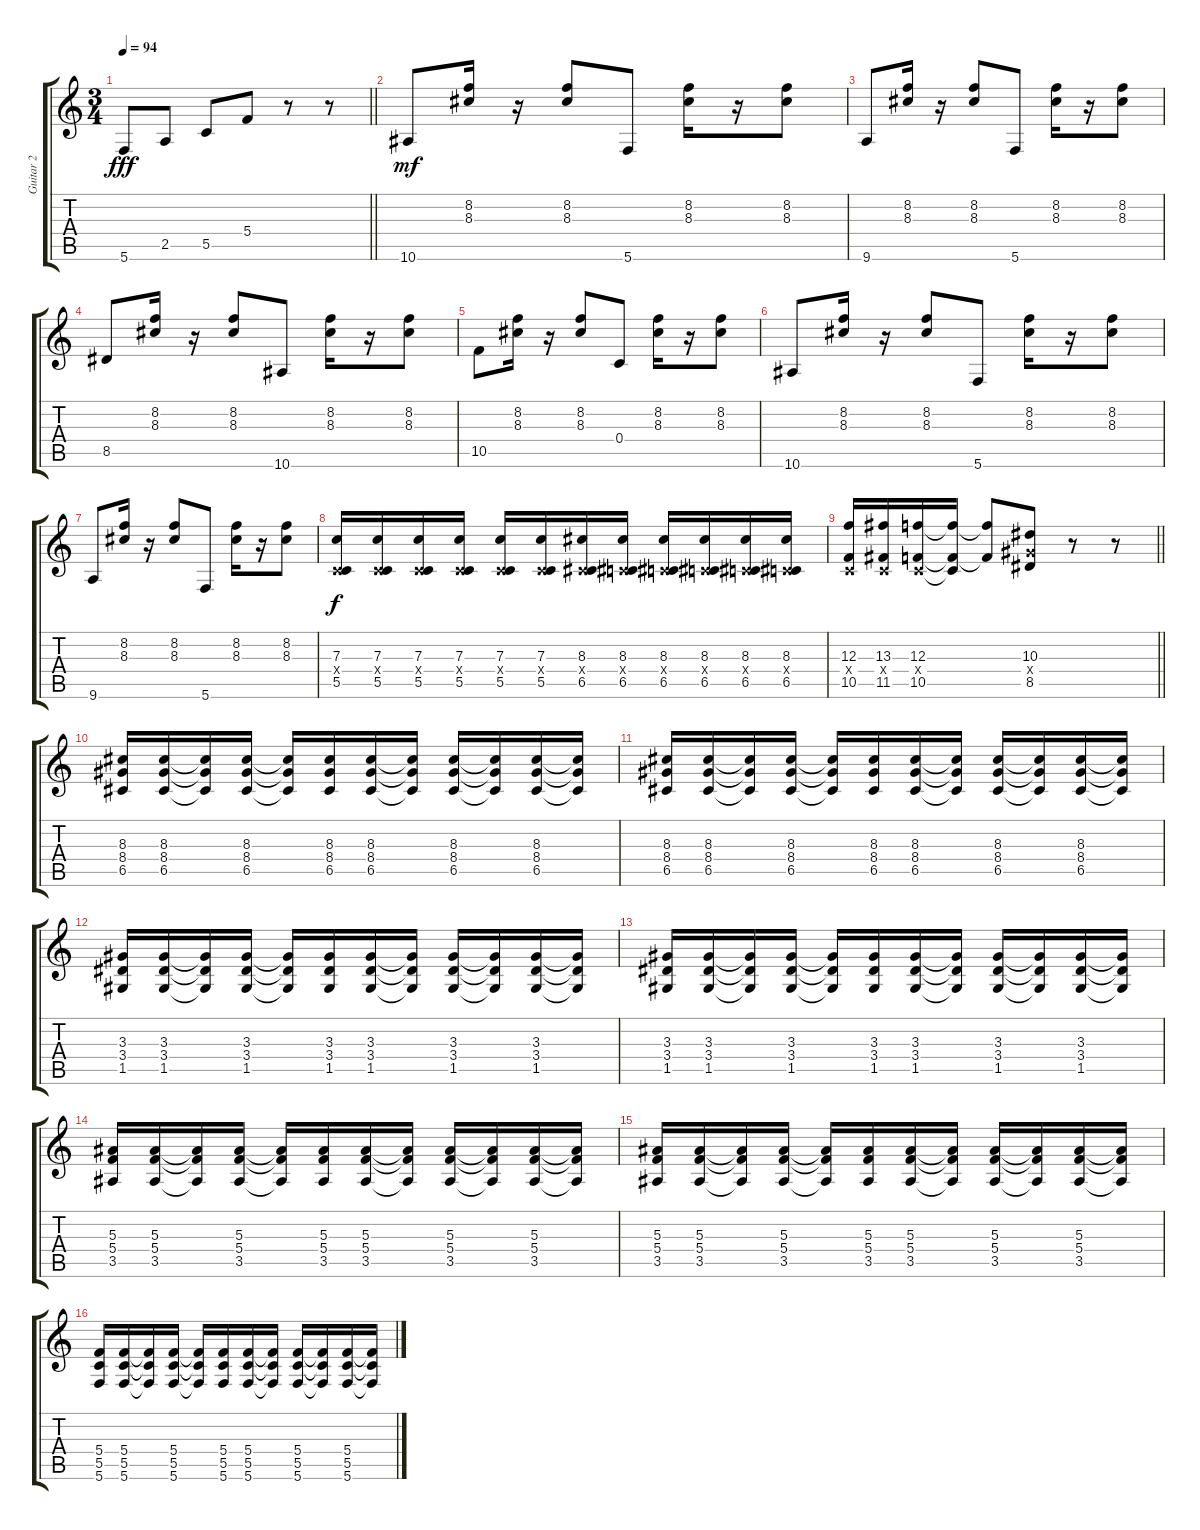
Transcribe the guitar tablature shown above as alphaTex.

\track ("Guitar 2" "Guitar 2") {instrument overdrivenguitar}
\staff {score tabs}
\tuning (D4 A3 F3 C3 G2 C2) {hide}
\ts (3 4)
\tempo 94
\clef g2
\barLineRight lightlight
\ks c
5.6.8{dy fff} 2.5.8 5.5.8 5.4.8 r.8 r.8 |
\section ("" "")
10.6.8{dy mf volume 16 instrument overdrivenguitar} (8.2 8.3).16 r.16 (8.2 8.3).8 5.6.8 (8.2 8.3).16 r.16 (8.2 8.3).8 |
9.6.8 (8.2 8.3).16 r.16 (8.2 8.3).8 5.6.8 (8.2 8.3).16 r.16 (8.2 8.3).8 |
8.5.8 (8.2 8.3).16 r.16 (8.2 8.3).8 10.6.8 (8.2 8.3).16 r.16 (8.2 8.3).8 |
10.5.8 (8.2 8.3).16 r.16 (8.2 8.3).8 0.4.8 (8.2 8.3).16 r.16 (8.2 8.3).8 |
10.6.8 (8.2 8.3).16 r.16 (8.2 8.3).8 5.6.8 (8.2 8.3).16 r.16 (8.2 8.3).8 |
9.6.8 (8.2 8.3).16 r.16 (8.2 8.3).8 5.6.8 (8.2 8.3).16 r.16 (8.2 8.3).8 |
(7.3 0.4{x} 5.5).16{dy f volume 12 instrument distortionguitar} (7.3 0.4{x} 5.5).16 (7.3 0.4{x} 5.5).16 (7.3 0.4{x} 5.5).16 (7.3 0.4{x} 5.5).16 (7.3 0.4{x} 5.5).16 (8.3 0.4{x} 6.5).16 (8.3 0.4{x} 6.5).16 (8.3 0.4{x} 6.5).16 (8.3 0.4{x} 6.5).16 (8.3 0.4{x} 6.5).16 (8.3 0.4{x} 6.5).16 |
\barLineRight lightlight
(12.3 0.4{x} 10.5).16 (13.3 0.4{x} 11.5).16 (12.3 0.4{x} 10.5).16 (12.3{t} 0.4{t} 10.5{t}).16 (12.3{t} 10.5{t}).8 (10.3 8.4{x} 8.5).8 r.8 r.8 |
\section ("" "")
(8.3 8.4 6.5).16{balance 16} (8.3 8.4 6.5).16 (8.3{t} 8.4{t} 6.5{t}).16 (8.3 8.4 6.5).16 (8.3{t} 8.4{t} 6.5{t}).16 (8.3 8.4 6.5).16 (8.3 8.4 6.5).16 (8.3{t} 8.4{t} 6.5{t}).16 (8.3 8.4 6.5).16 (8.3{t} 8.4{t} 6.5{t}).16 (8.3 8.4 6.5).16 (8.3{t} 8.4{t} 6.5{t}).16 |
(8.3 8.4 6.5).16 (8.3 8.4 6.5).16 (8.3{t} 8.4{t} 6.5{t}).16 (8.3 8.4 6.5).16 (8.3{t} 8.4{t} 6.5{t}).16 (8.3 8.4 6.5).16 (8.3 8.4 6.5).16 (8.3{t} 8.4{t} 6.5{t}).16 (8.3 8.4 6.5).16 (8.3{t} 8.4{t} 6.5{t}).16 (8.3 8.4 6.5).16 (8.3{t} 8.4{t} 6.5{t}).16 |
(3.3 3.4 1.5).16 (3.3 3.4 1.5).16 (3.3{t} 3.4{t} 1.5{t}).16 (3.3 3.4 1.5).16 (3.3{t} 3.4{t} 1.5{t}).16 (3.3 3.4 1.5).16 (3.3 3.4 1.5).16 (3.3{t} 3.4{t} 1.5{t}).16 (3.3 3.4 1.5).16 (3.3{t} 3.4{t} 1.5{t}).16 (3.3 3.4 1.5).16 (3.3{t} 3.4{t} 1.5{t}).16 |
(3.3 3.4 1.5).16 (3.3 3.4 1.5).16 (3.3{t} 3.4{t} 1.5{t}).16 (3.3 3.4 1.5).16 (3.3{t} 3.4{t} 1.5{t}).16 (3.3 3.4 1.5).16 (3.3 3.4 1.5).16 (3.3{t} 3.4{t} 1.5{t}).16 (3.3 3.4 1.5).16 (3.3{t} 3.4{t} 1.5{t}).16 (3.3 3.4 1.5).16 (3.3{t} 3.4{t} 1.5{t}).16 |
(5.3 5.4 3.5).16 (5.3 5.4 3.5).16 (5.3{t} 5.4{t} 3.5{t}).16 (5.3 5.4 3.5).16 (5.3{t} 5.4{t} 3.5{t}).16 (5.3 5.4 3.5).16 (5.3 5.4 3.5).16 (5.3{t} 5.4{t} 3.5{t}).16 (5.3 5.4 3.5).16 (5.3{t} 5.4{t} 3.5{t}).16 (5.3 5.4 3.5).16 (5.3{t} 5.4{t} 3.5{t}).16 |
(5.3 5.4 3.5).16 (5.3 5.4 3.5).16 (5.3{t} 5.4{t} 3.5{t}).16 (5.3 5.4 3.5).16 (5.3{t} 5.4{t} 3.5{t}).16 (5.3 5.4 3.5).16 (5.3 5.4 3.5).16 (5.3{t} 5.4{t} 3.5{t}).16 (5.3 5.4 3.5).16 (5.3{t} 5.4{t} 3.5{t}).16 (5.3 5.4 3.5).16 (5.3{t} 5.4{t} 3.5{t}).16 |
(5.4 5.5 5.6).16 (5.4 5.5 5.6).16 (5.4{t} 5.5{t} 5.6{t}).16 (5.4 5.5 5.6).16 (5.4{t} 5.5{t} 5.6{t}).16 (5.4 5.5 5.6).16 (5.4 5.5 5.6).16 (5.4{t} 5.5{t} 5.6{t}).16 (5.4 5.5 5.6).16 (5.4{t} 5.5{t} 5.6{t}).16 (5.4 5.5 5.6).16 (5.4{t} 5.5{t} 5.6{t}).16
